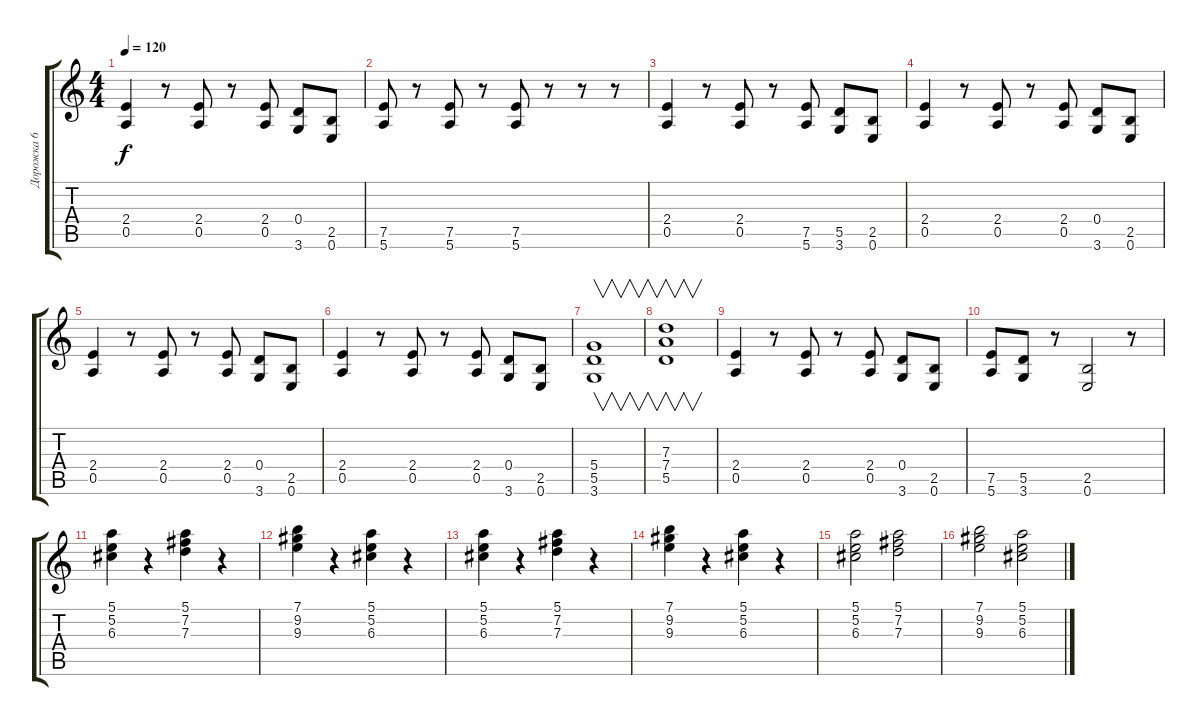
\track ("Дорожка 6" "Дорожка 6") {instrument overdrivenguitar}
\staff {score tabs}
\tuning (E4 B3 G3 D3 A2 E2) {hide}
\ts (4 4)
\tempo 120
\clef g2
\ks c
(2.4 0.5).4{dy f} r.8 (2.4 0.5).8 r.8 (2.4 0.5).8 (0.4 3.6).8 (2.5 0.6).8 |
(7.5 5.6).8 r.8 (7.5 5.6).8 r.8 (7.5 5.6).8 r.8 r.8 r.8 |
(2.4 0.5).4 r.8 (2.4 0.5).8 r.8 (7.5 5.6).8 (5.5 3.6).8 (2.5 0.6).8 |
(2.4 0.5).4 r.8 (2.4 0.5).8 r.8 (2.4 0.5).8 (0.4 3.6).8 (2.5 0.6).8 |
(2.4 0.5).4 r.8 (2.4 0.5).8 r.8 (2.4 0.5).8 (0.4 3.6).8 (2.5 0.6).8 |
(2.4 0.5).4 r.8 (2.4 0.5).8 r.8 (2.4 0.5).8 (0.4 3.6).8 (2.5 0.6).8 |
(5.4 5.5 3.6).1{v} |
(7.3 7.4 5.5).1{v} |
(2.4 0.5).4 r.8 (2.4 0.5).8 r.8 (2.4 0.5).8 (0.4 3.6).8 (2.5 0.6).8 |
(7.5 5.6).8 (5.5 3.6).8 r.8 (2.5 0.6).2 r.8 |
(5.1 5.2 6.3).4 r.4 (5.1 7.2 7.3).4 r.4 |
(7.1 9.2 9.3).4 r.4 (5.1 5.2 6.3).4 r.4 |
(5.1 5.2 6.3).4 r.4 (5.1 7.2 7.3).4 r.4 |
(7.1 9.2 9.3).4 r.4 (5.1 5.2 6.3).4 r.4 |
(5.1 5.2 6.3).2 (5.1 7.2 7.3).2 |
(7.1 9.2 9.3).2 (5.1 5.2 6.3).2
